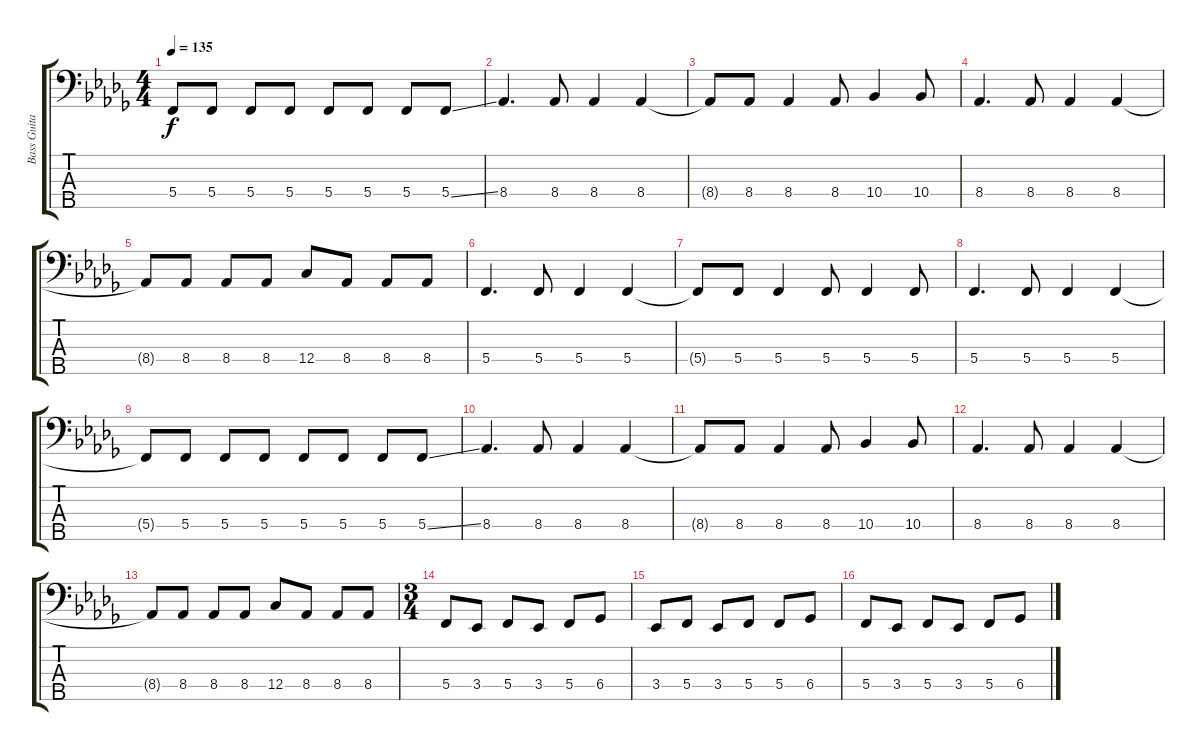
\track ("Bass Guitar" "Bass Guita") {instrument electricbassfinger}
\staff {score tabs}
\tuning (F2 C2 G1 C1 A0) {hide}
\ts (4 4)
\tempo 135
\clef f4
\ks db
5.4{t}.8{dy f} 5.4.8 5.4.8 5.4.8 5.4.8 5.4.8 5.4.8 5.4{ss}.8 |
8.4.4{d} 8.4.8 8.4.4 8.4.4 |
8.4{t}.8 8.4.8 8.4.4 8.4.8 10.4.4 10.4.8 |
8.4.4{d} 8.4.8 8.4.4 8.4.4 |
8.4{t}.8 8.4.8 8.4.8 8.4.8 12.4.8 8.4.8 8.4.8 8.4.8 |
5.4.4{d} 5.4.8 5.4.4 5.4.4 |
5.4{t}.8 5.4.8 5.4.4 5.4.8 5.4.4 5.4.8 |
5.4.4{d} 5.4.8 5.4.4 5.4.4 |
5.4{t}.8 5.4.8 5.4.8 5.4.8 5.4.8 5.4.8 5.4.8 5.4{ss}.8 |
8.4.4{d} 8.4.8 8.4.4 8.4.4 |
8.4{t}.8 8.4.8 8.4.4 8.4.8 10.4.4 10.4.8 |
8.4.4{d} 8.4.8 8.4.4 8.4.4 |
8.4{t}.8 8.4.8 8.4.8 8.4.8 12.4.8 8.4.8 8.4.8 8.4.8 |
\ts (3 4)
5.4.8 3.4.8 5.4.8 3.4.8 5.4.8 6.4.8 |
3.4.8 5.4.8 3.4.8 5.4.8 5.4.8 6.4.8 |
5.4.8 3.4.8 5.4.8 3.4.8 5.4.8 6.4.8
